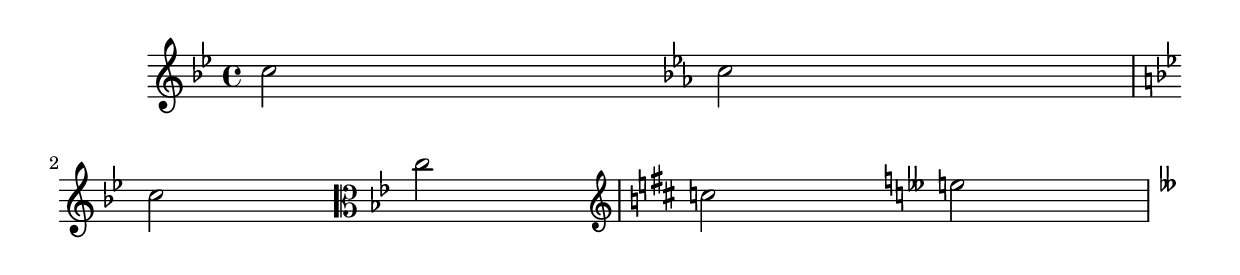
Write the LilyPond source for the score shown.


\version "1.9.8"
\header{
texidoc="
Key signatures appear on key  changes. They may also
appear without barlines.  The restoration accidentals are not printed at
the start of the line. If @code{createKeyOnClefChange} is set, they're
also created on a clef change.
"
}



\score {
  \notes \relative c''
  {
	\property Staff. createKeyOnClefChange = ##t  
    \key bes \major c2
%    \key c \major %  \minor
    \key es \major %  \minor
    c2
    \break
    \key bes \major % \major
    c2 \clef alto c2   \key d \major \clef treble c2
  	\property Staff. keySignature = #'((2 . -1)  (6 . 3) (4 . -2))
	e2
  }
}

